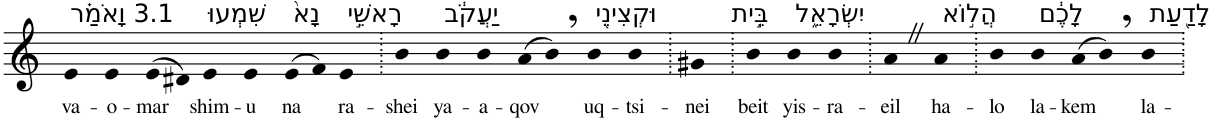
**kern	**text
*part1	*part1
*staff1	*staff1
*I"Piano	*
*I'Pno	*
*clefG2	*
*k[]	*
=1	=1
!LO:TX:a:t=3.1 וָאֹמַ֗ר	!
!	!LO:LY:b
4e	va-
!	!LO:LY:b
4e	-o-
!	!LO:LY:b
(>8e	-mar
8d#X)	.
!LO:TX:a:t=שִׁמְעוּ	!
!	!LO:LY:b
4e	shim-
!	!LO:LY:b
4e	-u
!LO:TX:a:t=נָא֙	!
!	!LO:LY:b
(>8e	na
8f)	.
!LO:TX:a:t=רָאשֵׁ֣י	!
!	!LO:LY:b
4e	ra-
=2.	=2.
!	!LO:LY:b
4b	-shei
!LO:TX:a:t=יַעֲקֹ֔ב	!
!	!LO:LY:b
4b	ya-
!	!LO:LY:b
4b	-a-
!	!LO:LY:b
(>8a	-qov
8b,)	.
!LO:TX:a:t=וּקְצִינֵ֖י	!
!	!LO:LY:b
4b	uq-
!	!LO:LY:b
4b	-tsi-
=3.	=3.
!	!LO:LY:b
4g#X	-nei
=4.	=4.
!LO:TX:a:t=בֵּ֣ית	!
!	!LO:LY:b
4b	beit
!LO:TX:a:t=יִשְׂרָאֵ֑ל	!
!	!LO:LY:b
4b	yis-
!	!LO:LY:b
4b	-ra-
=5.	=5.
!	!LO:LY:b
4aZ	-eil
!LO:TX:a:t=הֲל֣וֹא	!
!	!LO:LY:b
4a	ha-
=6.	=6.
!	!LO:LY:b
4b	-lo
!LO:TX:a:t=לָכֶ֔ם	!
!	!LO:LY:b
4b	la-
!	!LO:LY:b
(>8a	-kem
8b,)	.
!LO:TX:a:t=לָדַ֖עַת	!
!	!LO:LY:b
4b	la-
=.	=.
*-	*-
